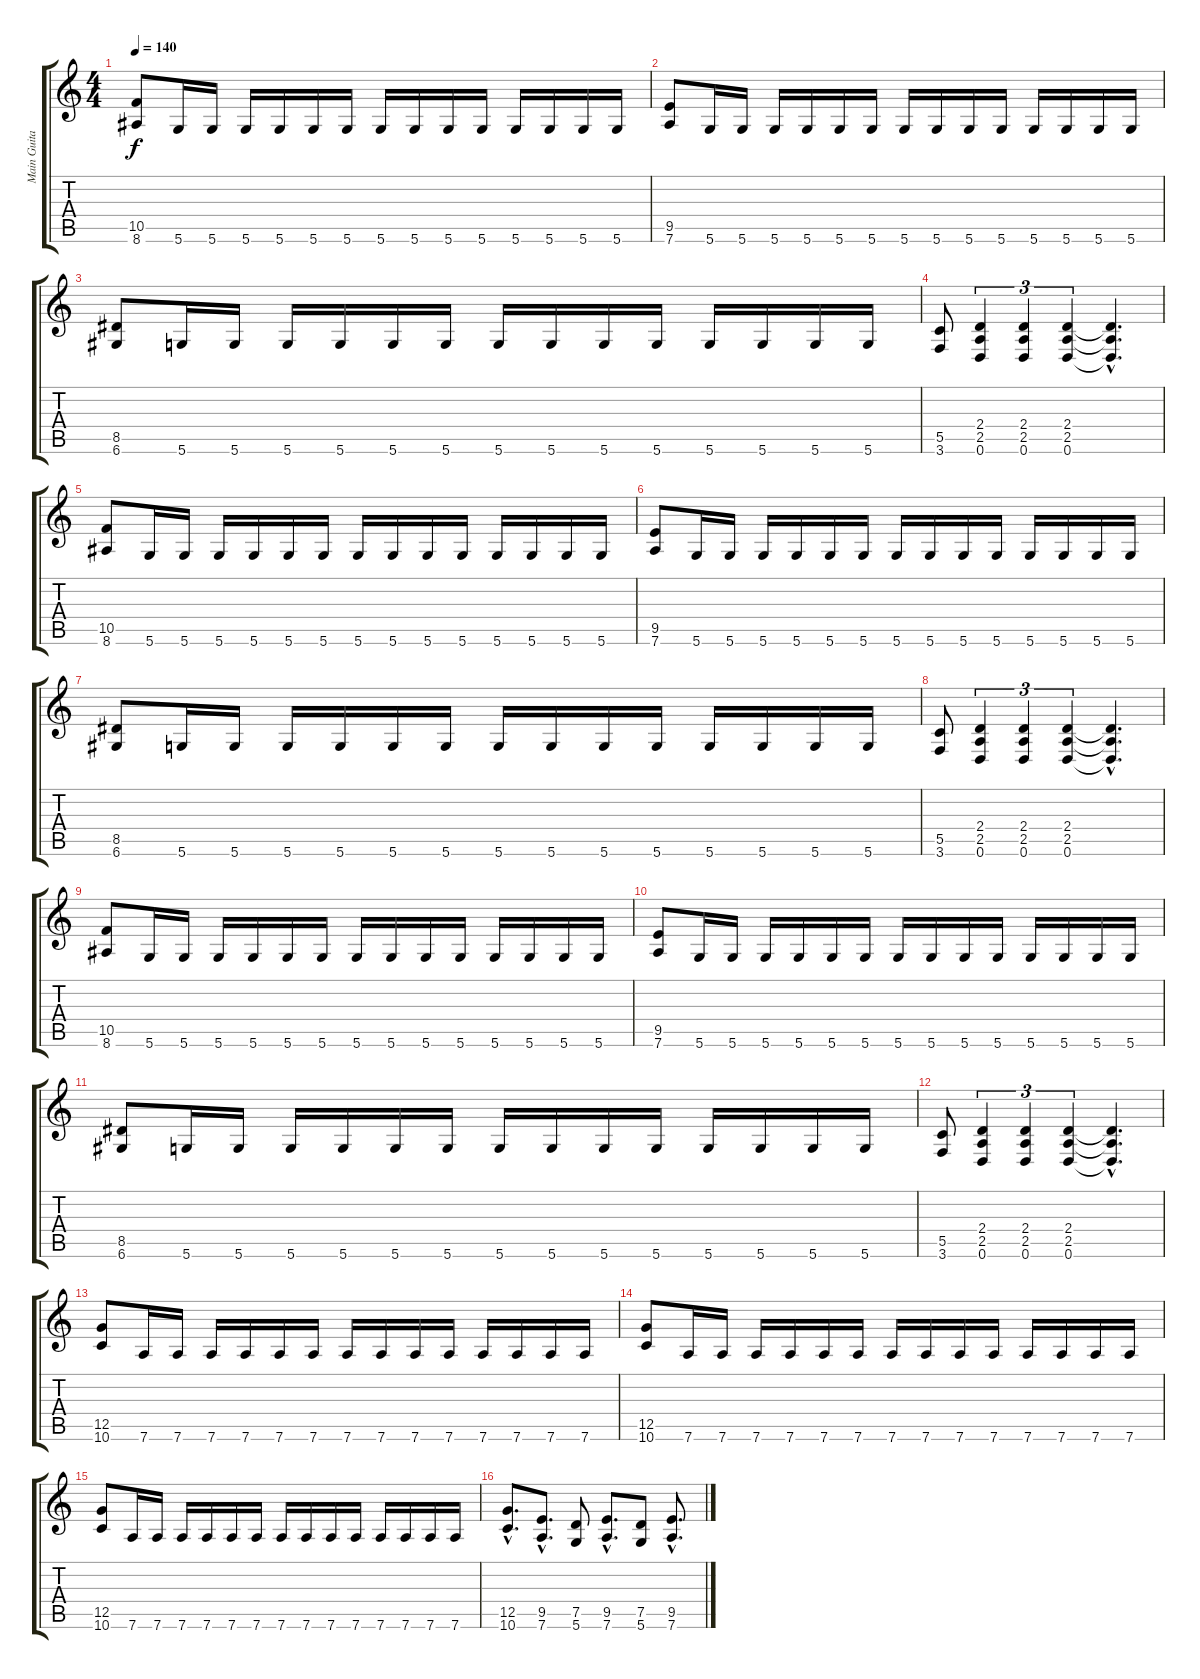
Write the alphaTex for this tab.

\track ("Main Guitar" "Main Guita") {instrument distortionguitar}
\staff {score tabs}
\tuning (D4 A3 F3 C3 G2 D2) {hide}
\ts (4 4)
\tempo 140
\clef g2
\ks c
(10.5 8.6).8{dy f} 5.6.16 5.6.16 5.6.16 5.6.16 5.6.16 5.6.16 5.6.16 5.6.16 5.6.16 5.6.16 5.6.16 5.6.16 5.6.16 5.6.16 |
(9.5 7.6).8 5.6.16 5.6.16 5.6.16 5.6.16 5.6.16 5.6.16 5.6.16 5.6.16 5.6.16 5.6.16 5.6.16 5.6.16 5.6.16 5.6.16 |
(8.5 6.6).8 5.6.16 5.6.16 5.6.16 5.6.16 5.6.16 5.6.16 5.6.16 5.6.16 5.6.16 5.6.16 5.6.16 5.6.16 5.6.16 5.6.16 |
(5.5 3.6).8 (2.4 2.5 0.6).4{tu (3 2)} (2.4 2.5 0.6).4{tu (3 2)} (2.4 2.5 0.6).4{tu (3 2)} (2.4{hac t} 2.5{hac t} 0.6{hac t}).4{d} |
(10.5 8.6).8 5.6.16 5.6.16 5.6.16 5.6.16 5.6.16 5.6.16 5.6.16 5.6.16 5.6.16 5.6.16 5.6.16 5.6.16 5.6.16 5.6.16 |
(9.5 7.6).8 5.6.16 5.6.16 5.6.16 5.6.16 5.6.16 5.6.16 5.6.16 5.6.16 5.6.16 5.6.16 5.6.16 5.6.16 5.6.16 5.6.16 |
(8.5 6.6).8 5.6.16 5.6.16 5.6.16 5.6.16 5.6.16 5.6.16 5.6.16 5.6.16 5.6.16 5.6.16 5.6.16 5.6.16 5.6.16 5.6.16 |
(5.5 3.6).8 (2.4 2.5 0.6).4{tu (3 2)} (2.4 2.5 0.6).4{tu (3 2)} (2.4 2.5 0.6).4{tu (3 2)} (2.4{hac t} 2.5{hac t} 0.6{hac t}).4{d} |
(10.5 8.6).8 5.6.16 5.6.16 5.6.16 5.6.16 5.6.16 5.6.16 5.6.16 5.6.16 5.6.16 5.6.16 5.6.16 5.6.16 5.6.16 5.6.16 |
(9.5 7.6).8 5.6.16 5.6.16 5.6.16 5.6.16 5.6.16 5.6.16 5.6.16 5.6.16 5.6.16 5.6.16 5.6.16 5.6.16 5.6.16 5.6.16 |
(8.5 6.6).8 5.6.16 5.6.16 5.6.16 5.6.16 5.6.16 5.6.16 5.6.16 5.6.16 5.6.16 5.6.16 5.6.16 5.6.16 5.6.16 5.6.16 |
(5.5 3.6).8 (2.4 2.5 0.6).4{tu (3 2)} (2.4 2.5 0.6).4{tu (3 2)} (2.4 2.5 0.6).4{tu (3 2)} (2.4{hac t} 2.5{hac t} 0.6{hac t}).4{d} |
(12.5 10.6).8 7.6.16 7.6.16 7.6.16 7.6.16 7.6.16 7.6.16 7.6.16 7.6.16 7.6.16 7.6.16 7.6.16 7.6.16 7.6.16 7.6.16 |
(12.5 10.6).8 7.6.16 7.6.16 7.6.16 7.6.16 7.6.16 7.6.16 7.6.16 7.6.16 7.6.16 7.6.16 7.6.16 7.6.16 7.6.16 7.6.16 |
(12.5 10.6).8 7.6.16 7.6.16 7.6.16 7.6.16 7.6.16 7.6.16 7.6.16 7.6.16 7.6.16 7.6.16 7.6.16 7.6.16 7.6.16 7.6.16 |
(12.5{hac} 10.6{hac}).8{d} (9.5{hac} 7.6{hac}).8{d} (7.5 5.6).8 (9.5{hac} 7.6{hac}).8{d} (7.5 5.6).8 (9.5{hac} 7.6{hac}).8{d}
